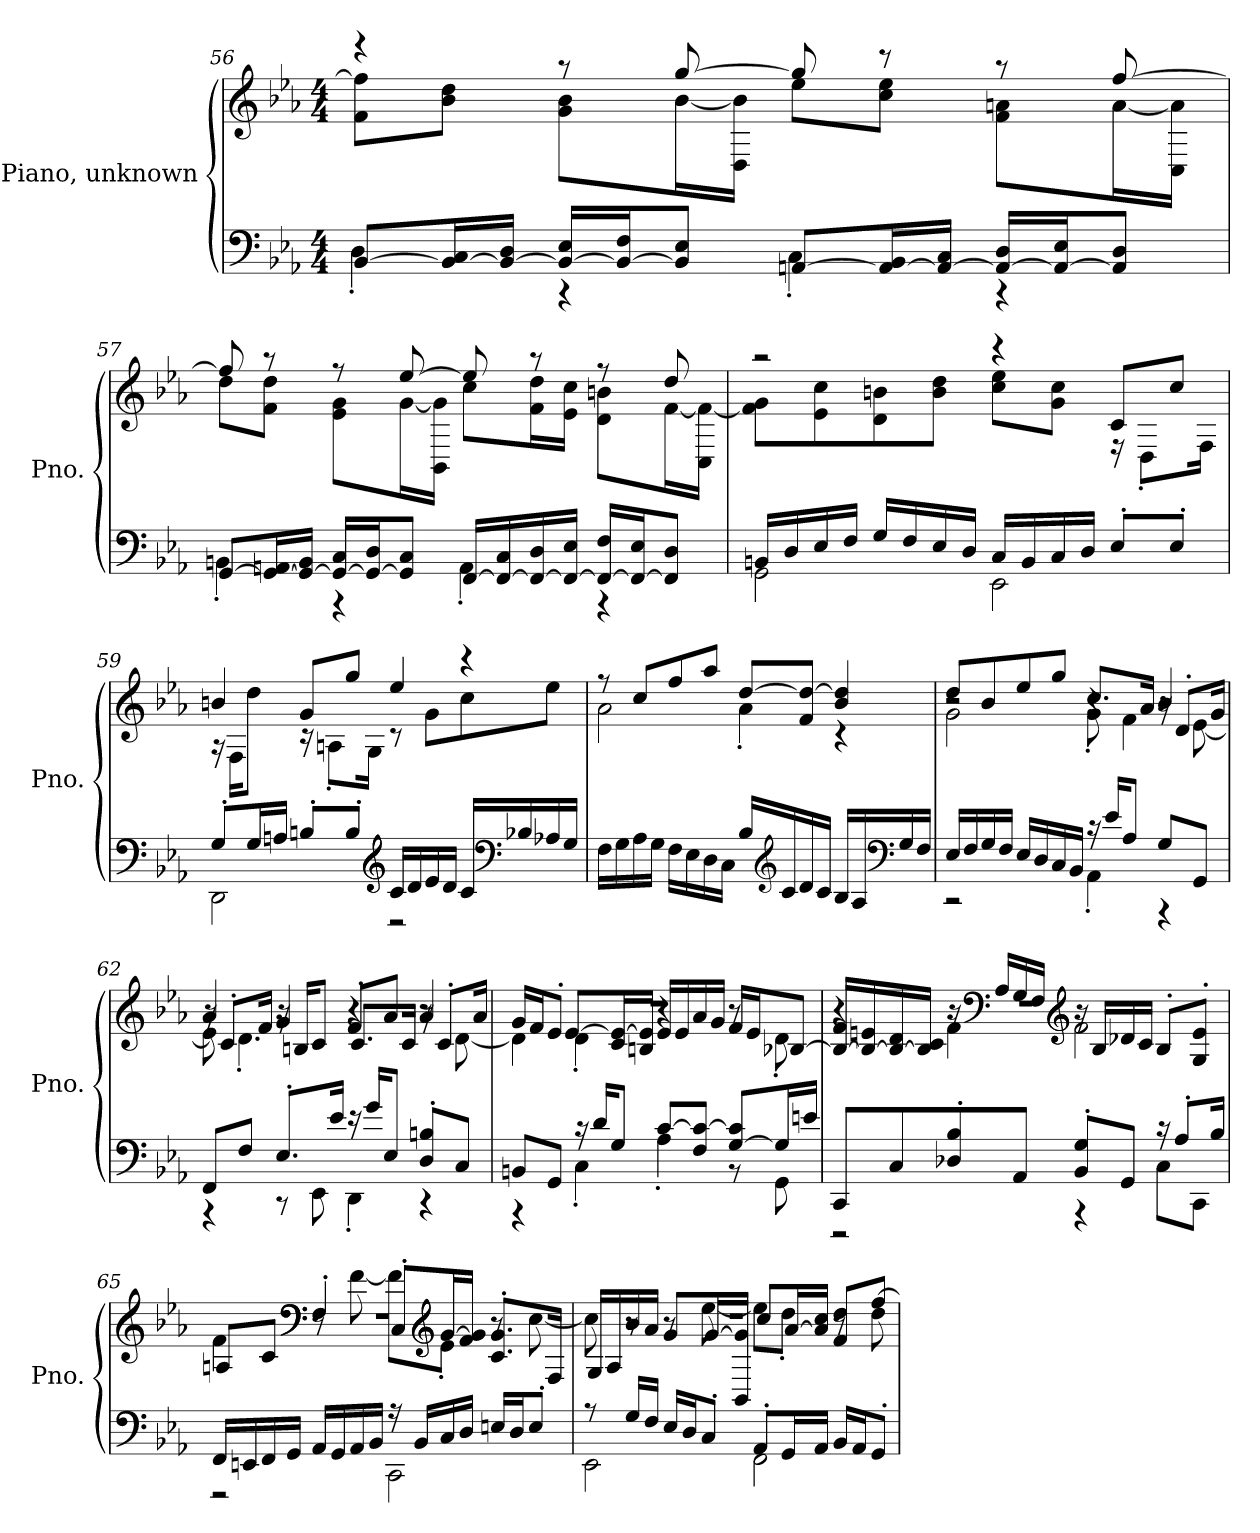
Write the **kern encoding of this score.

**kern	**kern
*part1	*part1
*staff2	*staff1
*I"Piano, unknown	*
*I'Pno.	*
!!LO:LB:g=z
*clefF4	*clefG2
*k[b-e-a-]	*k[b-e-a-]
*M4/4	*M4/4
=56	=56
*^	*^
[8BB-/L	4D'\	4r	8f\ 8ff\]L
16BB-/_ 16C/L	.	.	8b-\ 8dd\J
16BB-/_ 16D/JJ	.	.	.
16BB-/_ 16E-/LL	4r	8r	8g\ 8b-\L
16BB-/_ 16F/J	.	.	.
8BB-/] 8E-/J	.	[8gg/	[16b-\L
.	.	.	16D\ 16b-\]JJ
[8AAn/L	4C'\	8gg/]	8ee-\L
16AA/_ 16BB-/L	.	8r	8cc\ 8ee-\J
16AA/_ 16C/JJ	.	.	.
16AA/_ 16D/LL	4r	8r	8f\ 8an\L
16AA/_ 16E-/J	.	.	.
8AA/] 8D/J	.	[8ff/	[16a\L
.	.	.	16C\ 16a\]JJ
!!LO:PB:g=z	!!
=57	=57	=57	=57
[8GG/L	4BBn'\	8ff/]	8dd\L
16GG/_ 16AAn/L	.	8r	8f\ 8dd\J
16GG/_ 16BB/JJ	.	.	.
16GG/_ 16C/LL	4r	8r	8e-\ 8g\L
16GG/_ 16D/J	.	.	.
8GG/] 8C/J	.	[8ee-/	[16g\L
.	.	.	16BB-\ 16g\]JJ
[16FF/LL	4AA'\	8ee-/]	8cc\L
16FF/_ 16C/	.	.	.
16FF/_ 16D/	.	8r	16f\ 16dd\L
16FF/_ 16E-/JJ	.	.	16e-\ 16cc\JJ
16FF/_ 16F/LL	4r	8r	8d\ 8bn\L
16FF/_ 16E-/J	.	.	.
8FF/] 8D/J	.	8dd/	[16f\L
.	.	.	16C\ 16f\_JJ
=58	=58	=58	=58
16BBn/LL	2GG\	2r	8f\] 8g\L
16D/	.	.	.
16E-/	.	.	8e-\ 8cc\
16F/JJ	.	.	.
16G/LL	.	.	8d\ 8bn\
16F/	.	.	.
16E-/	.	.	8b\ 8dd\J
16D/JJ	.	.	.
16C/LL	2EE-\	4r	8cc\ 8ee-\L
16BB/	.	.	.
16C/	.	.	8g\ 8cc\J
16D/JJ	.	.	.
8E-'/L	.	8c/L	16r
.	.	.	8D'\L
8E-'/J	.	8cc/J	.
.	.	.	16F\Jk
!!LO:LB:g=z	!!
=59	=59	=59	=59
8G'/L	2DD\	4bn/	16r
.	.	.	16F\KL
16G/L	.	.	8dd\J
16An/JJ	.	.	.
8Bn'/L	.	8g/L	16r
.	.	.	8An'\L
8B'/J	.	8gg/J	.
.	.	.	16G\Jk
*clefG2	*	*	*
16c/LL	2r	4ee-/	8r
16d/	.	.	.
16e-/	.	.	8g\L
16d/JJ	.	.	.
16c/LL	.	4r	8cc\
*clefF4	*	*	*
16B-X/	.	.	.
16A-X/	.	.	8ee-\J
16G/JJ	.	.	.
*v	*v	*	*
=60	=60	=60
16F\LL	8r	2a-\
16G\	.	.
16A-\	8cc/L	.
16G\JJ	.	.
16F\LL	8ff/	.
16E-\	.	.
16D\	8aa-/J	.
16C\JJ	.	.
16B-/LL	[8dd/L	4a-'\
*clefG2	*	*
16c/	.	.
16d/	8f/ 8dd/_J	.
16c/JJ	.	.
16B-/LL	4b-/ 4dd/]	4r
16A-/	.	.
*clefF4	*	*
16G/	.	.
16F/JJ	.	.
!!LO:LB:g=z
=61	=61	=61
*^	*	*^
16E-/LL	2r	2r	2g\	8dd/L
16F/	.	.	.	.
16G/	.	.	.	8b-/
16F/JJ	.	.	.	.
16E-/LL	.	.	.	8ee-/
16D/	.	.	.	.
16C/	.	.	.	8gg/J
16BB-/JJ	.	.	.	.
16r	4AA-'\	4r	8g'\	8.cc/L
16e-/KL	.	.	.	.
8A-/J	.	.	4f\	.
.	.	.	.	16a-/Jk
8G/L	4r	4b-/	.	16r
.	.	.	.	8d'/L
8GG/J	.	.	[8e-\	.
.	.	.	.	16g/Jk
=62	=62	=62	=62	=62
8FF/L	4r	4a-/	8e-\]	16r
.	.	.	.	8c'/L
8F/J	.	.	4.d'\	.
.	.	.	.	16f/Jk
8.E-'/L	8r	4g/	.	16r
.	.	.	.	16Bn/KL
.	8EE-\	.	.	8c/J
16e-/Jk	.	.	.	.
16r	4DD'\	8f'/L	4r	8.c/L
16g/KL	.	.	.	.
8E-/J	.	8a-/J	.	.
.	.	.	.	16c/Jk
8D/' 8Bn/'L	4r	4a-/	8r	16r
.	.	.	.	8c'/L
8C/J	.	.	[8d\	.
.	.	.	.	16a-/Jk
!!LO:LB:g=z	!!	!!
=63	=63	=63	=63	=63
8BBn/L	4r	1r	4d\]	16g/LL
.	.	.	.	16f/J
8GG/J	.	.	.	8e-'/J
16r	4C'\	.	4d'\	[8e-/L
16d/KL	.	.	.	.
8G/J	.	.	.	16c/ 16e-/_L
.	.	.	.	16Bn/ 16e-/]JJ
[8c/L	4A-'\	.	4r	16e-/LL
.	.	.	.	16e-/
8F/ 8c/_J	.	.	.	16a-/
.	.	.	.	16g/JJ
[8G/ 8c/]L	8r	.	8r	16f/LL
.	.	.	.	16e-/J
16G/L]	8GG\	.	8d'\	[8B-X/J
16en/JJ	.	.	.	.
=64	=64	=64	=64	=64
8CC/L	2r	1r	4r	16B-/_ 16f/LL
.	.	.	.	16B-/_ 16en/
8C/	.	.	.	16B-/_ 16d/
.	.	.	.	16B-/] 16c/JJ
8D-X/' 8B-/'	.	.	4f\	16r
*	*	*clefF4	*	*
.	.	.	.	16A-/LL
8AA-/J	.	.	.	16G/
.	.	.	.	16F/JJ
*	*	*clefG2	*	*
8BB-/' 8G/'L	4r	.	2f\	16r
.	.	.	.	16B-/LL
8GG/J	.	.	.	16d-X/
.	.	.	.	16c/JJ
16r	8C\L	.	.	8B-'/L
8A-'/L	.	.	.	.
.	8CC\J	.	.	8G/' 8e/'J
16B-/Jk	.	.	.	.
!!LO:LB:g=z	!!	!!
=65	=65	=65	=65	=65
16FF/LL	2r	1r	4f\	8An/L
16EEn/	.	.	.	.
16FF/	.	.	.	8c/J
16GG/JJ	.	.	.	.
*	*	*clefF4	*	*
16AA-/LL	.	.	8r	4F'/
16GG/	.	.	.	.
16AA-/	.	.	[8f\	.
16BB-/JJ	.	.	.	.
16r	2CC\	.	8f\L]	8C'/L
16BB-/LL	.	.	.	.
*	*	*clefG2	*	*
16C/	.	.	8e-'\J	[16g/L
16D/JJ	.	.	.	16f/ 16g/]JJ
16En/LL	.	.	8r	8.c/' 8.g/'L
16D/J	.	.	.	.
8E'/J	.	.	[8cc\	.
.	.	.	.	16F/Jk
=66	=66	=66	=66	=66
8r	2EE-\	1r	8cc\]	16G/LL
.	.	.	.	16A-/
16G/LL	.	.	8r	16b-/
16F/JJ	.	.	.	16a-/JJ
16E-/LL	.	.	8r	8g/L
16D/J	.	.	.	.
8C'/J	.	.	[8ee-\	[16g/L
.	.	.	.	16BB-/ 16g/]JJ
8AA-'/L	2FF\	.	8ee-\L]	8cc/L
16GG/L	.	.	8dd'\J	[16a-/L
16AA-/JJ	.	.	.	16a-/] 16cc/JJ
16BB-/LL	.	.	8r	8f/ 8dd/L
16AA-/J	.	.	.	.
8GG'/J	.	.	8dd\	[8ff/J
*v	*v	*	*	*
*	*v	*v	*v
=	=
*-	*-
